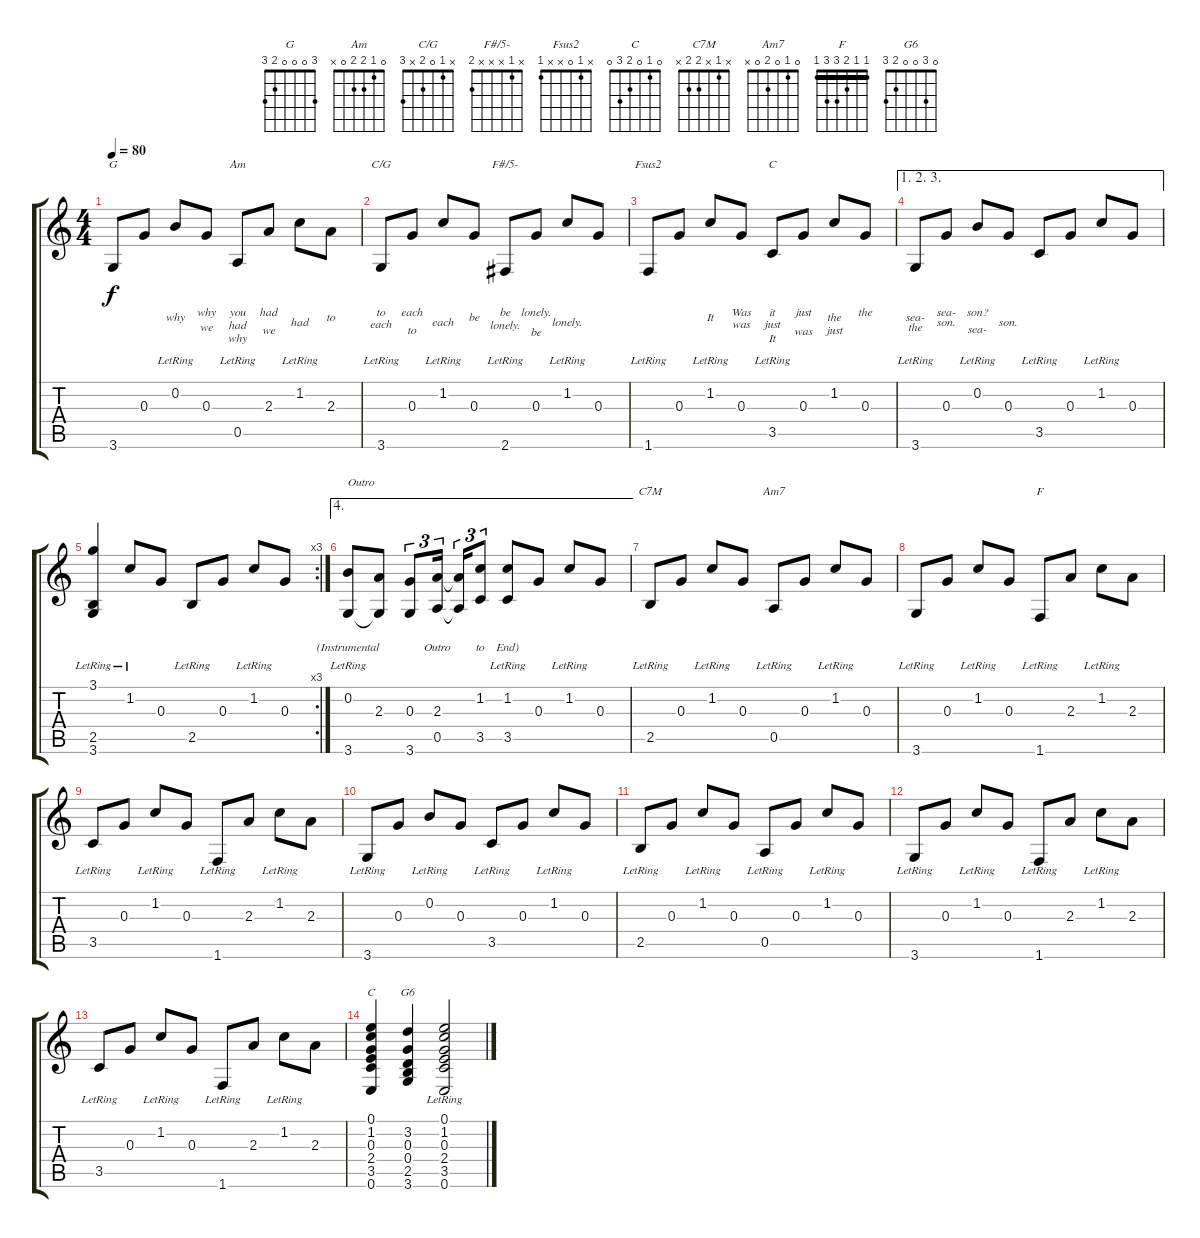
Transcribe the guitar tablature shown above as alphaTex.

\track "" {instrument acousticguitarnylon}
\staff {score tabs}
\tuning (E4 B3 G3 D3 A2 E2) {hide}
\chord ("G" 3 0 0 0 2 3)
\chord ("Am" 0 1 2 2 0 x)
\chord ("C/G" x 1 0 2 x 3)
\chord ("F#/5-" x 1 x x x 2)
\chord ("Fsus2" x 1 0 x x 1)
\chord ("C" 0 1 0 2 3 x)
\chord ("C7M" x 1 x 2 2 x)
\chord ("Am7" 0 1 0 2 0 x)
\chord ("F" 1 1 2 3 3 1) {barre 1}
\chord ("C" 0 1 0 2 3 0)
\chord ("G6" 0 3 0 0 2 3)
\ts (4 4)
\tempo 80
\clef g2
\ks c
3.6.8{ch "G" lyrics (0 "") lyrics (1 "") lyrics (2 "") lyrics (3 "") lyrics (4 "") dy f} 0.3.8{lyrics (0 "") lyrics (1 "") lyrics (2 "") lyrics (3 "") lyrics (4 "")} 0.2{lr}.8{lyrics (0 "") lyrics (1 "why") lyrics (2 "") lyrics (3 "") lyrics (4 "")} 0.3.8{lyrics (0 "why") lyrics (1 "we") lyrics (2 "") lyrics (3 "") lyrics (4 "")} 0.5{lr}.8{ch "Am" lyrics (0 "you") lyrics (1 "had") lyrics (2 "why") lyrics (3 "") lyrics (4 "")} 2.3.8{lyrics (0 "had") lyrics (1 "") lyrics (2 "we") lyrics (3 "") lyrics (4 "")} 1.2{lr}.8{lyrics (0 "") lyrics (1 "") lyrics (2 "had") lyrics (3 "") lyrics (4 "")} 2.3.8{lyrics (0 "") lyrics (1 "to") lyrics (2 "") lyrics (3 "") lyrics (4 "")} |
3.6{lr}.8{ch "C/G" lyrics (0 "to") lyrics (1 "each") lyrics (2 "") lyrics (3 "") lyrics (4 "")} 0.3.8{lyrics (0 "each") lyrics (1 "") lyrics (2 "to") lyrics (3 "") lyrics (4 "")} 1.2{lr}.8{lyrics (0 "") lyrics (1 "") lyrics (2 "each") lyrics (3 "") lyrics (4 "")} 0.3.8{lyrics (0 "") lyrics (1 "be") lyrics (2 "") lyrics (3 "") lyrics (4 "")} 2.6{lr}.8{ch "F#/5-" lyrics (0 "be") lyrics (1 "lonely.") lyrics (2 "") lyrics (3 "") lyrics (4 "")} 0.3.8{lyrics (0 "lonely.") lyrics (1 "") lyrics (2 "be") lyrics (3 "") lyrics (4 "")} 1.2{lr}.8{lyrics (0 "") lyrics (1 "") lyrics (2 "lonely.") lyrics (3 "") lyrics (4 "")} 0.3.8{lyrics (0 "") lyrics (1 "") lyrics (2 "") lyrics (3 "") lyrics (4 "")} |
1.6{lr}.8{ch "Fsus2" lyrics (0 "") lyrics (1 "") lyrics (2 "") lyrics (3 "") lyrics (4 "")} 0.3.8{lyrics (0 "") lyrics (1 "") lyrics (2 "") lyrics (3 "") lyrics (4 "")} 1.2{lr}.8{lyrics (0 "") lyrics (1 "It") lyrics (2 "") lyrics (3 "") lyrics (4 "")} 0.3.8{lyrics (0 "Was") lyrics (1 "was") lyrics (2 "") lyrics (3 "") lyrics (4 "")} 3.5{lr}.8{ch "C" lyrics (0 "it") lyrics (1 "just") lyrics (2 "It") lyrics (3 "") lyrics (4 "")} 0.3.8{lyrics (0 "just") lyrics (1 "") lyrics (2 "was") lyrics (3 "") lyrics (4 "")} 1.2.8{lyrics (0 "") lyrics (1 "the") lyrics (2 "just") lyrics (3 "") lyrics (4 "")} 0.3.8{lyrics (0 "the") lyrics (1 "") lyrics (2 "") lyrics (3 "") lyrics (4 "")} |
\ae (1 2 3)
3.6{lr}.8{lyrics (0 "") lyrics (1 "sea-") lyrics (2 "the") lyrics (3 "") lyrics (4 "")} 0.3.8{lyrics (0 "sea-") lyrics (1 "son.") lyrics (2 "") lyrics (3 "") lyrics (4 "")} 0.2{lr}.8{lyrics (0 "son?") lyrics (1 "") lyrics (2 "sea-") lyrics (3 "") lyrics (4 "")} 0.3.8{lyrics (0 "") lyrics (1 "") lyrics (2 "son.") lyrics (3 "") lyrics (4 "")} 3.5{lr}.8 0.3.8 1.2{lr}.8 0.3.8 |
\rc 3
(3.1{lr} 2.5 3.6).4 1.2{lr}.8 0.3.8 2.5{lr}.8 0.3.8 1.2{lr}.8 0.3.8 |
\ae 4
(0.2 3.6{lr}).8{txt "Outro" lyrics (0 "") lyrics (1 "") lyrics (2 "") lyrics (3 "(Instrumental") lyrics (4 "")} (2.3 3.6{t}).8{lyrics (0 "") lyrics (1 "") lyrics (2 "") lyrics (3 "") lyrics (4 "")} (0.3 3.6).8{tu (3 2) lyrics (0 "") lyrics (1 "") lyrics (2 "") lyrics (3 "") lyrics (4 "")} (2.3 0.5).16{tu (3 2) lyrics (0 "") lyrics (1 "") lyrics (2 "") lyrics (3 "Outro") lyrics (4 "")} (2.3{t} 0.5{t}).16{tu (3 2) lyrics (0 "") lyrics (1 "") lyrics (2 "") lyrics (3 "") lyrics (4 "")} (1.2 3.5).8{tu (3 2) lyrics (0 "") lyrics (1 "") lyrics (2 "") lyrics (3 "to") lyrics (4 "")} (1.2 3.5{lr}).8{lyrics (0 "") lyrics (1 "") lyrics (2 "") lyrics (3 "End)") lyrics (4 "")} 0.3.8 1.2{lr}.8 0.3.8 |
2.5{lr}.8{ch "C7M"} 0.3.8 1.2{lr}.8 0.3.8 0.5{lr}.8{ch "Am7"} 0.3.8 1.2{lr}.8 0.3.8 |
3.6{lr}.8 0.3.8 1.2{lr}.8 0.3.8 1.6{lr}.8{ch "F"} 2.3.8 1.2{lr}.8 2.3.8 |
3.5{lr}.8 0.3.8 1.2{lr}.8 0.3.8 1.6{lr}.8 2.3.8 1.2{lr}.8 2.3.8 |
3.6{lr}.8 0.3.8 0.2{lr}.8 0.3.8 3.5{lr}.8 0.3.8 1.2{lr}.8 0.3.8 |
2.5{lr}.8 0.3.8 1.2{lr}.8 0.3.8 0.5{lr}.8 0.3.8 1.2{lr}.8 0.3.8 |
3.6{lr}.8 0.3.8 1.2{lr}.8 0.3.8 1.6{lr}.8 2.3.8 1.2{lr}.8 2.3.8 |
3.5{lr}.8 0.3.8 1.2{lr}.8 0.3.8 1.6{lr}.8 2.3.8 1.2{lr}.8 2.3.8 |
(0.1 1.2 0.3 2.4 3.5 0.6).4{ch "C"} (3.2 0.3 0.4 2.5 3.6).4{ch "G6"} (0.1 1.2{lr} 0.3 2.4 3.5 0.6).2
